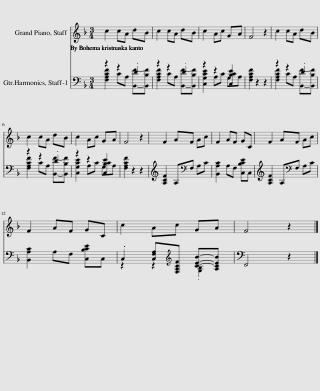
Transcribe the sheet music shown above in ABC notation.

X:1
%%score 1 ( 2 3 )
L:1/8
M:3/4
I:linebreak $
K:F
V:1 treble
V:2 bass
V:3 bass
V:1
 c2 cA dB | c2 cA dB | c2 Ac GA | F4 z2 | c2 cA dB |$ %5
 c2 cA dB | c2 Ac GA | F4 z2 | F2 AF Ac | F2 AF GC | %10
 F2 AF Ac |$ F2 AF GC | c2 Ac GA | F4 z2 |] %14
V:2
 z2 z2 .D2 | z2 z2 .D2 | z2 z2 [C,B,CE]2 | [F,A,CF]2 z2 z2 | z2 z2 .D2 |$ %5
 z2 z2 .D2 | z2 z2 [C,B,CE]2 | [F,A,CF]2 z2 z2 | [A,CF]2 A,[K:bass]F, A,C | [B,,A,C]2 A,F, [C,B,CE]C, | %10
 [A,CF]2 A,[K:bass]F, A,C |$ [B,,A,C]2 A,F, [C,B,CE]C, | .C,2 [C,F,A,][K:treble][F,A,CF] [CEB]-[A,CEB] | F,,4 z2 |] %14
V:3
 [F,A,CF]2 CA, [B,,F]-[B,,B,F] | [F,A,CF]2 CA, [B,,F]-[B,,B,F] | [C,G,CE]2 A,C G,A, | x6 | [F,A,CF]2 CA, [B,,F]-[B,,B,F] |$ %5
 [F,A,CF]2 CA, [B,,F]-[B,,B,F] | [C,G,CE]2 A,C G,A, | x6 | x3[K:bass] x3 | x6 | %10
 x3[K:bass] x3 |$ x6 | z2 z2[K:treble] .[G,B,]2 | x6 |] %14
